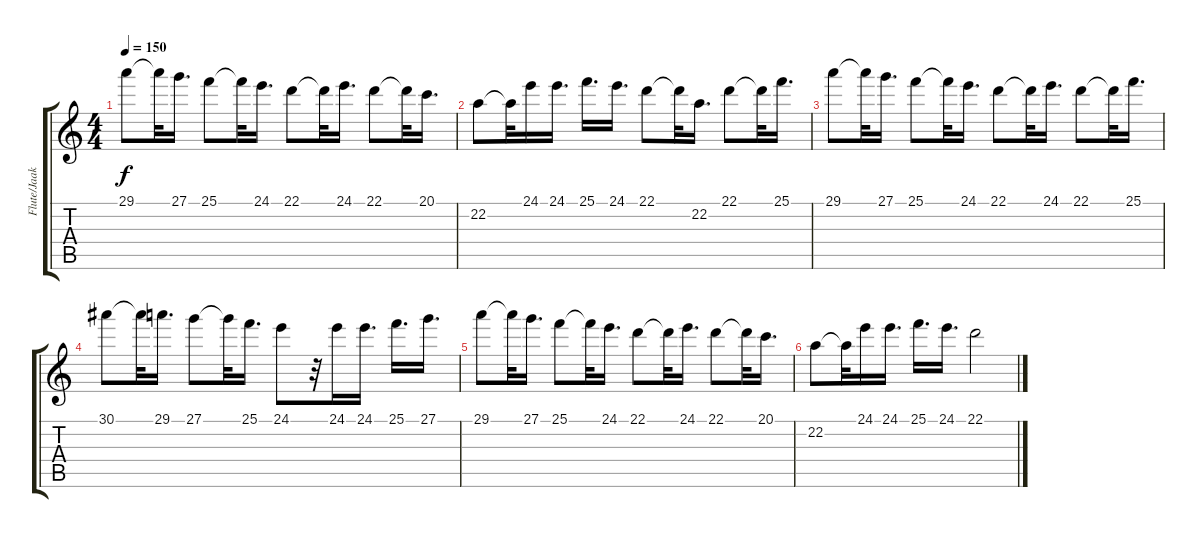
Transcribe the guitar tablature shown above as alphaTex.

\track ("Flute/Jaakko" "Flute/Jaak") {instrument piccolo}
\staff {score tabs}
\tuning (E4 B3 G3 D3 A2 E2) {hide}
\ts (4 4)
\tempo 150
\clef g2
\ks c
29.1.8{dy f} 29.1{t}.32 27.1.16{d} 25.1.8 25.1{t}.32 24.1.16{d} 22.1.8 22.1{t}.32 24.1.16{d} 22.1.8 22.1{t}.32 20.1.16{d} |
22.2.8 22.2{t}.32 24.1.16 24.1.16{d} 25.1.16{d} 24.1.16{d} 22.1.8 22.1{t}.32 22.2.16{d} 22.1.8 22.1{t}.32 25.1.16{d} |
29.1.8 29.1{t}.32 27.1.16{d} 25.1.8 25.1{t}.32 24.1.16{d} 22.1.8 22.1{t}.32 24.1.16{d} 22.1.8 22.1{t}.32 25.1.16{d} |
30.1.8 30.1{t}.32 29.1.16{d} 27.1.8 27.1{t}.32 25.1.16{d} 24.1.8 r.32 24.1.16 24.1.16{d} 25.1.16{d} 27.1.16{d} |
29.1.8 29.1{t}.32 27.1.16{d} 25.1.8 25.1{t}.32 24.1.16{d} 22.1.8 22.1{t}.32 24.1.16{d} 22.1.8 22.1{t}.32 20.1.16{d} |
22.2.8 22.2{t}.32 24.1.16 24.1.16{d} 25.1.16{d} 24.1.16{d} 22.1.2
